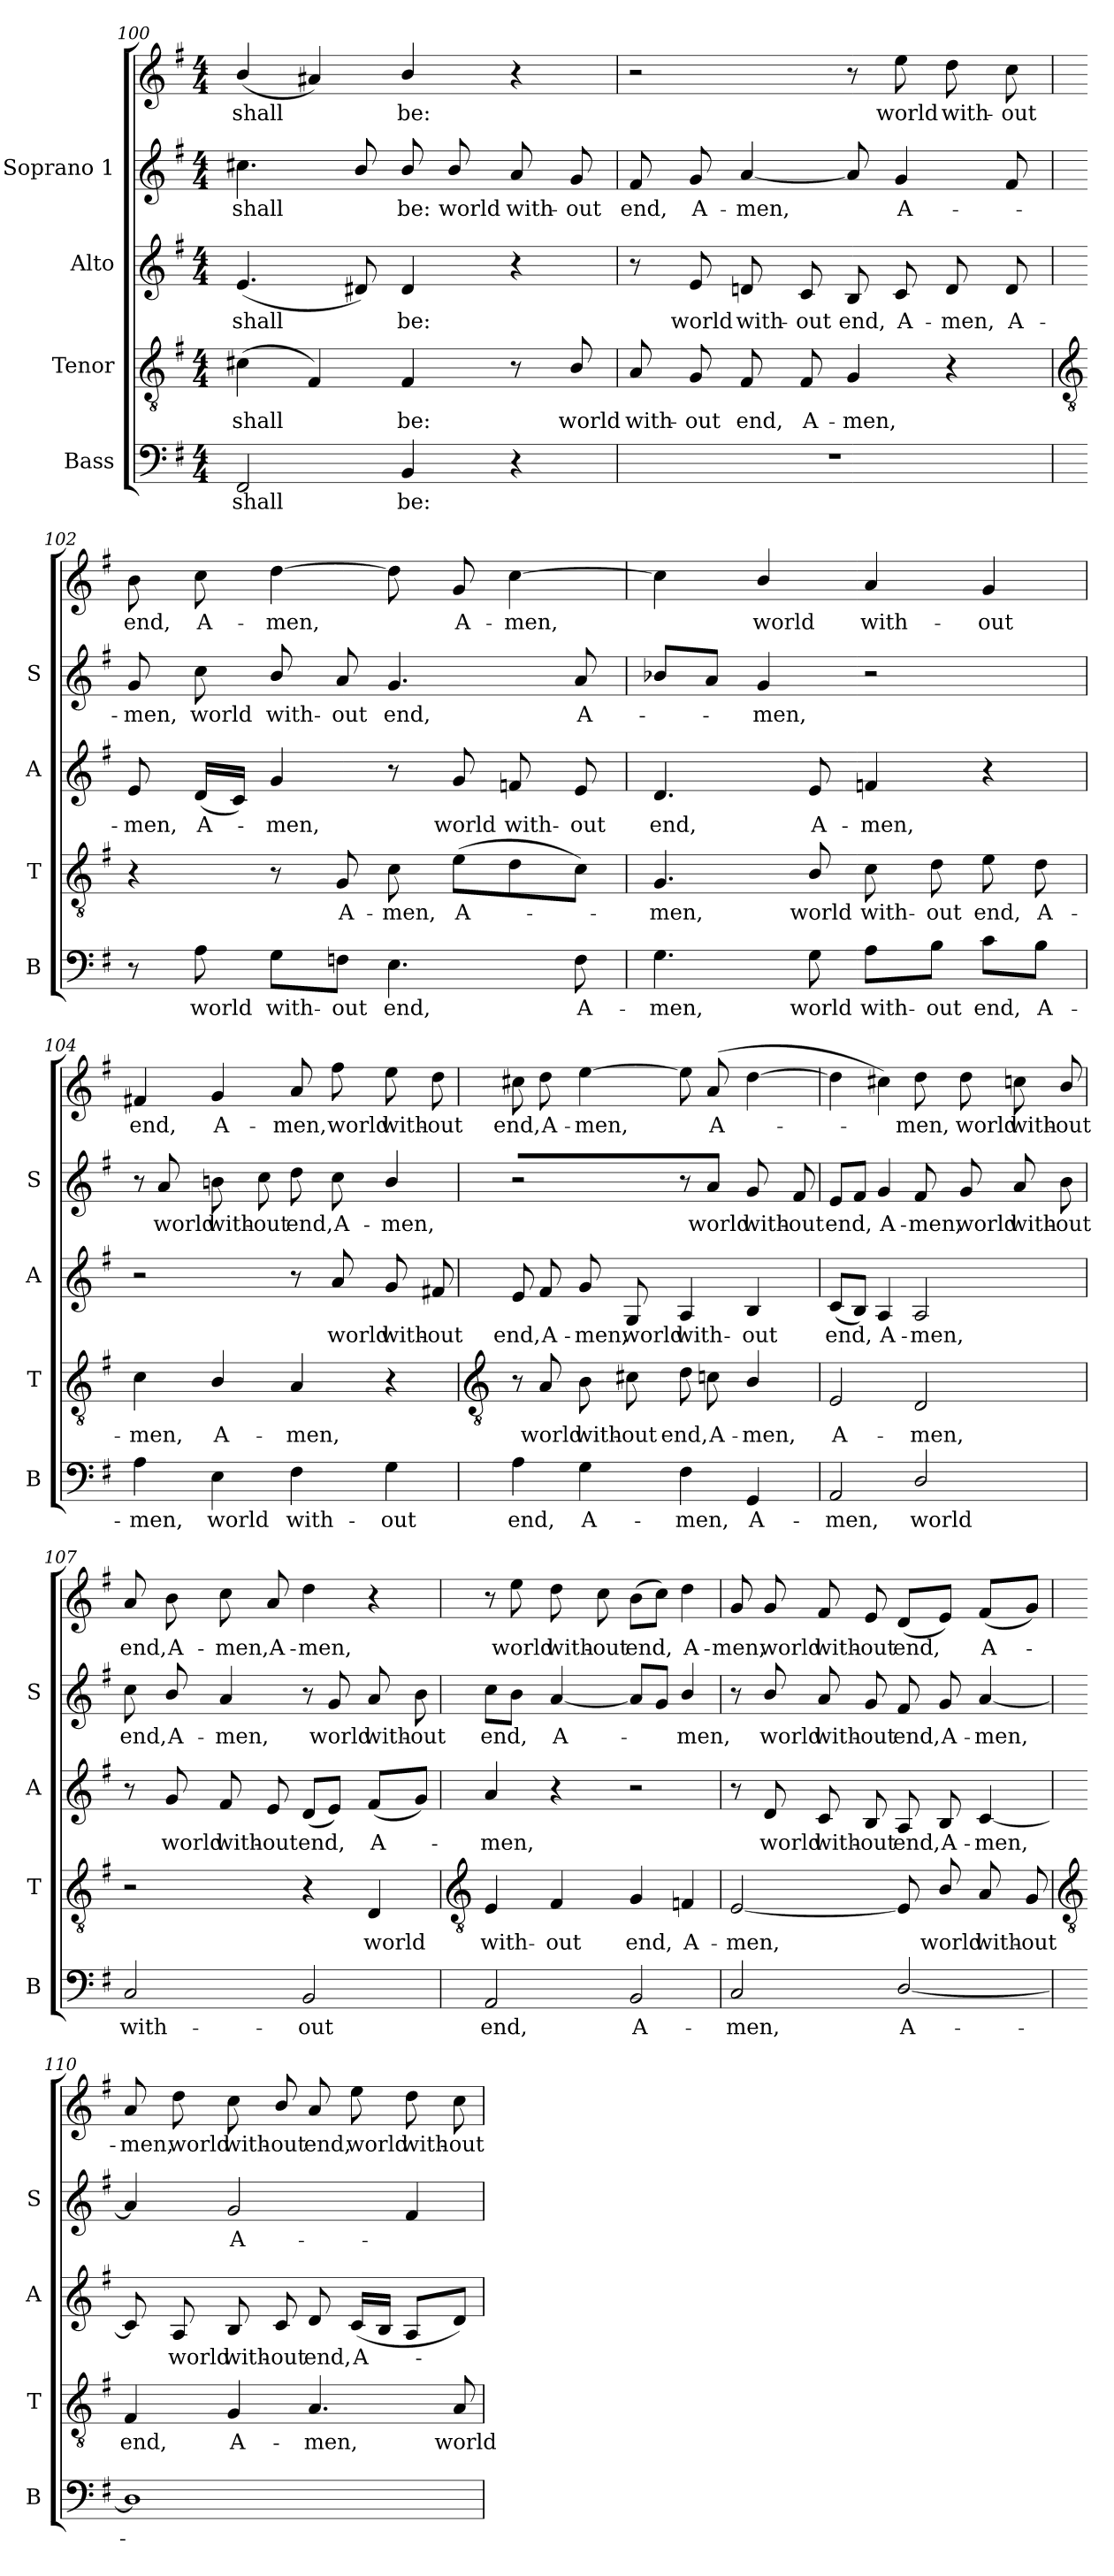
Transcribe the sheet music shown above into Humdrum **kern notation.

**kern	**text	**kern	**text	**kern	**text	**kern	**text	**kern	**text
*part4	*part4	*part3	*part3	*part2	*part2	*part1	*part1	*part1	*part1
*staff5	*staff5	*staff4	*staff4	*staff3	*staff3	*staff2	*staff2	*staff1	*staff1
*I"Bass	*	*I"Tenor	*	*I"Alto	*	*I"Soprano 1	*	*	*
*I'B	*	*I'T	*	*I'A	*	*I'S	*	*	*
*clefF4	*	*clefGv2	*	*clefG2	*	*clefG2	*	*clefG2	*
*k[f#]	*	*k[f#]	*	*k[f#]	*	*k[f#]	*	*k[f#]	*
*G:	*	*G:	*	*G:	*	*G:	*	*G:	*
*M4/4	*	*M4/4	*	*M4/4	*	*M4/4	*	*M4/4	*
=100	=100	=100	=100	=100	=100	=100	=100	=100	=100
!	!LO:LY:b	!	!LO:LY:b	!	!LO:LY:b	!	!LO:LY:b	!	!LO:LY:b
2FF#	shall	(<4c#X	shall	(<4.e	shall	4.cc#X	shall	(<4b/	shall
.	.	4F#)	.	.	.	.	.	4a#X)	.
.	.	.	.	8d#X)	.	8b/	.	.	.
!	!LO:LY:b	!	!LO:LY:b	!	!LO:LY:b	!	!LO:LY:b	!	!LO:LY:b
4BB	be:	4F#	be:	4d#	be:	8b/	be:	4b/	be:
!	!	!	!	!	!	!	!LO:LY:b	!	!
.	.	.	.	.	.	8b/	world	.	.
!	!	!	!	!	!	!	!LO:LY:b	!	!
4r	.	8r	.	4r	.	8a	with-	4r	.
!	!	!	!LO:LY:b	!	!	!	!LO:LY:b	!	!
.	.	8B/	world	.	.	8g	-out	.	.
=101	=101	=101	=101	=101	=101	=101	=101	=101	=101
!	!	!	!LO:LY:b	!	!	!	!LO:LY:b	!	!
1r	.	8A	with-	8r	.	8f#	end,	2r	.
!	!	!	!LO:LY:b	!	!LO:LY:b	!	!LO:LY:b	!	!
.	.	8G	-out	8e	world	8g	A-	.	.
!	!	!	!LO:LY:b	!	!LO:LY:b	!	!LO:LY:b	!	!
.	.	8F#	end,	8dn	with-	[4a	-men,	.	.
!	!	!	!LO:LY:b	!	!LO:LY:b	!	!	!	!
.	.	8F#	A-	8c	-out	.	.	.	.
!	!	!	!LO:LY:b	!	!LO:LY:b	!	!	!	!
.	.	4G	-men,	8B	end,	8a]	.	8r	.
!	!	!	!	!	!LO:LY:b	!	!LO:LY:b	!	!LO:LY:b
.	.	.	.	8c	A-	4g	A-	8ee	world
!	!	!	!	!	!LO:LY:b	!	!	!	!LO:LY:b
.	.	4r	.	8d	-men,	.	.	8dd	with-
!	!	!	!	!	!LO:LY:b	!	!	!	!LO:LY:b
.	.	.	.	8d	A-	8f#	.	8cc	-out
!!LO:LB:g=z
=102	=102	=102	=102	=102	=102	=102	=102	=102	=102
*	*	*clefGv2	*	*	*	*	*	*	*
!	!	!	!	!	!LO:LY:b	!	!LO:LY:b	!	!LO:LY:b
8r	.	4r	.	8e	-men,	8g	men,	8b	end,
!	!LO:LY:b	!	!	!	!LO:LY:b	!	!LO:LY:b	!	!LO:LY:b
8A	world	.	.	(<16dLL	A-	8cc	world	8cc	A-
.	.	.	.	16cJJ)	.	.	.	.	.
!	!LO:LY:b	!	!	!	!LO:LY:b	!	!LO:LY:b	!	!LO:LY:b
8G\L	with-	8r	.	4g	men,	8b/	with-	[4dd	-men,
!	!LO:LY:b	!	!LO:LY:b	!	!	!	!LO:LY:b	!	!
8Fn\J	-out	8G	A-	.	.	8a	-out	.	.
!	!LO:LY:b	!	!LO:LY:b	!	!	!	!LO:LY:b	!	!
4.E	end,	8c	-men,	8r	.	4.g	end,	8dd]	.
!	!	!	!LO:LY:b	!	!LO:LY:b	!	!	!	!LO:LY:b
.	.	(>8eL	A-	8g	world	.	.	8g	A-
!	!	!	!	!	!LO:LY:b	!	!	!	!LO:LY:b
.	.	8d	.	8fn	with-	.	.	[4cc	-men,
!	!LO:LY:b	!	!	!	!LO:LY:b	!	!LO:LY:b	!	!
8F	A-	8cJ)	.	8e	-out	8a	A-	.	.
=103	=103	=103	=103	=103	=103	=103	=103	=103	=103
!	!LO:LY:b	!	!LO:LY:b	!	!LO:LY:b	!	!	!	!
4.G	-men,	4.G	men,	4.d	end,	8b-XL	.	4cc]	.
.	.	.	.	.	.	8aJ	.	.	.
!	!	!	!	!	!	!	!LO:LY:b	!	!LO:LY:b
.	.	.	.	.	.	4g	men,	4b/	world
!	!LO:LY:b	!	!LO:LY:b	!	!LO:LY:b	!	!	!	!
8G	world	8B/	world	8e	A-	.	.	.	.
!	!LO:LY:b	!	!LO:LY:b	!	!LO:LY:b	!	!	!	!LO:LY:b
8A\L	with-	8c	with-	4fn	-men,	2r	.	4a	with-
!	!LO:LY:b	!	!LO:LY:b	!	!	!	!	!	!
8B\J	-out	8d	-out	.	.	.	.	.	.
!	!LO:LY:b	!	!LO:LY:b	!	!	!	!	!	!LO:LY:b
8c\L	end,	8e	end,	4r	.	.	.	4g	-out
!	!LO:LY:b	!	!LO:LY:b	!	!	!	!	!	!
8B\J	A-	8d	A-	.	.	.	.	.	.
=104	=104	=104	=104	=104	=104	=104	=104	=104	=104
!	!LO:LY:b	!	!LO:LY:b	!	!	!	!	!	!LO:LY:b
4A	-men,	4c	-men,	2r	.	8r	.	4f#X	end,
!	!	!	!	!	!	!	!LO:LY:b	!	!
.	.	.	.	.	.	8a	world	.	.
!	!LO:LY:b	!	!LO:LY:b	!	!	!	!LO:LY:b	!	!LO:LY:b
4E	world	4B/	A-	.	.	8bn	with-	4g	A-
!	!	!	!	!	!	!	!LO:LY:b	!	!
.	.	.	.	.	.	8cc	-out	.	.
!	!LO:LY:b	!	!LO:LY:b	!	!	!	!LO:LY:b	!	!LO:LY:b
4F#	with-	4A	-men,	8r	.	8dd	end,	8a	-men,
!	!	!	!	!	!LO:LY:b	!	!LO:LY:b	!	!LO:LY:b
.	.	.	.	8a	world	8cc	A-	8ff#	world
!	!LO:LY:b	!	!	!	!LO:LY:b	!	!LO:LY:b	!	!LO:LY:b
4G	-out	4r	.	8g	with-	4b/	-men,	8ee	with-
!	!	!	!	!	!LO:LY:b	!	!	!	!LO:LY:b
.	.	.	.	8f#X	-out	.	.	8dd	-out
!!LO:LB:g=z
=105	=105	=105	=105	=105	=105	=105	=105	=105	=105
*	*	*clefGv2	*	*	*	*	*	*	*
!	!LO:LY:b	!	!	!	!LO:LY:b	!	!	!	!LO:LY:b
4A	end,	8r	.	8e	end,	2r	.	8cc#X	end,
!	!	!	!LO:LY:b	!	!LO:LY:b	!	!	!	!LO:LY:b
.	.	8A	world	8f#	A-	.	.	8dd	A-
!	!LO:LY:b	!	!LO:LY:b	!	!LO:LY:b	!	!	!	!LO:LY:b
4G	A-	8B	with-	8g	-men,	.	.	[4ee	-men,
!	!	!	!LO:LY:b	!	!LO:LY:b	!	!	!	!
.	.	8c#X	-out	8G	world	.	.	.	.
!	!LO:LY:b	!	!LO:LY:b	!	!LO:LY:b	!	!	!	!
4F#	-men,	8d	end,	4A	with-	8r	.	8ee]	.
!	!	!	!LO:LY:b	!	!	!	!LO:LY:b	!	!LO:LY:b
.	.	8cn	A-	.	.	8aJ	world	(>8aL	A-
!	!LO:LY:b	!	!LO:LY:b	!	!LO:LY:b	!	!LO:LY:b	!	!
4GG	A-	4B/	-men,	4B	-out	8g	with-	[4dd	.
!	!	!	!	!	!	!	!LO:LY:b	!	!
.	.	.	.	.	.	8f#	-out	.	.
=106	=106	=106	=106	=106	=106	=106	=106	=106	=106
!	!LO:LY:b	!	!LO:LY:b	!	!LO:LY:b	!	!LO:LY:b	!	!
2AA	-men,	2E	A-	(<8cL	end,	8eL	end,	4dd]	.
.	.	.	.	8BJ)	.	8f#J	.	.	.
!	!	!	!	!	!LO:LY:b	!	!LO:LY:b	!	!
.	.	.	.	4A	A-	4g	A-	4cc#X)	.
!	!LO:LY:b	!	!LO:LY:b	!	!LO:LY:b	!	!LO:LY:b	!	!LO:LY:b
2D/	world	2D	-men,	2A	-men,	8f#	-men,	8dd	men,
!	!	!	!	!	!	!	!LO:LY:b	!	!LO:LY:b
.	.	.	.	.	.	8g	world	8dd	world
!	!	!	!	!	!	!	!LO:LY:b	!	!LO:LY:b
.	.	.	.	.	.	8a	with-	8ccn	with-
!	!	!	!	!	!	!	!LO:LY:b	!	!LO:LY:b
.	.	.	.	.	.	8b	-out	8b/	-out
=107	=107	=107	=107	=107	=107	=107	=107	=107	=107
!	!LO:LY:b	!	!	!	!	!	!LO:LY:b	!	!LO:LY:b
2C	with-	2r	.	8r	.	8cc	end,	8a	end,
!	!	!	!	!	!LO:LY:b	!	!LO:LY:b	!	!LO:LY:b
.	.	.	.	8g	world	8b/	A-	8b	A-
!	!	!	!	!	!LO:LY:b	!	!LO:LY:b	!	!LO:LY:b
.	.	.	.	8f#	with-	4a	-men,	8cc	-men,
!	!	!	!	!	!LO:LY:b	!	!	!	!LO:LY:b
.	.	.	.	8e	-out	.	.	8a	A-
!	!LO:LY:b	!	!	!	!LO:LY:b	!	!	!	!LO:LY:b
2BB	-out	4r	.	(<8dL	end,	8r	.	4dd	-men,
!	!	!	!	!	!	!	!LO:LY:b	!	!
.	.	.	.	8eJ)	.	8g	world	.	.
!	!	!	!LO:LY:b	!	!LO:LY:b	!	!LO:LY:b	!	!
.	.	4D	world	(<8f#L	A-	8a	with-	4r	.
!	!	!	!	!	!	!	!LO:LY:b	!	!
.	.	.	.	8gJ)	.	8b	-out	.	.
!!LO:LB:g=z
=108	=108	=108	=108	=108	=108	=108	=108	=108	=108
*	*	*clefGv2	*	*	*	*	*	*	*
!	!LO:LY:b	!	!LO:LY:b	!	!LO:LY:b	!	!LO:LY:b	!	!
2AA	end,	4E	with-	4a	men,	8ccL	-end,	8r	.
!	!	!	!	!	!	!	!	!	!LO:LY:b
.	.	.	.	.	.	8bJ	.	8ee	world
!	!	!	!LO:LY:b	!	!	!	!LO:LY:b	!	!LO:LY:b
.	.	4F#	-out	4r	.	[4a	A-	8dd	with-
!	!	!	!	!	!	!	!	!	!LO:LY:b
.	.	.	.	.	.	.	.	8cc	-out
!	!LO:LY:b	!	!LO:LY:b	!	!	!	!	!	!LO:LY:b
2BB	A-	4G	end,	2r	.	8aL]	.	(>8bL	end,
.	.	.	.	.	.	8gJ	.	8ccJ)	.
!	!	!	!LO:LY:b	!	!	!	!LO:LY:b	!	!LO:LY:b
.	.	4Fn	A-	.	.	4b/	men,	4dd	A-
=109	=109	=109	=109	=109	=109	=109	=109	=109	=109
!	!LO:LY:b	!	!LO:LY:b	!	!	!	!	!	!LO:LY:b
2C	-men,	[2E	-men,	8r	.	8r	.	8g	men,
!	!	!	!	!	!LO:LY:b	!	!LO:LY:b	!	!LO:LY:b
.	.	.	.	8d	world	8b/	world	8g	world
!	!	!	!	!	!LO:LY:b	!	!LO:LY:b	!	!LO:LY:b
.	.	.	.	8c	with-	8a	with-	8f#	with-
!	!	!	!	!	!LO:LY:b	!	!LO:LY:b	!	!LO:LY:b
.	.	.	.	8B	-out	8g	-out	8e	-out
!	!LO:LY:b	!	!	!	!LO:LY:b	!	!LO:LY:b	!	!LO:LY:b
[2D/	A-	8E]	.	8A	end,	8f#	end,	(<8dL	end,
!	!	!	!LO:LY:b	!	!LO:LY:b	!	!LO:LY:b	!	!
.	.	8B/	world	8B	A-	8g	A-	8eJ)	.
!	!	!	!LO:LY:b	!	!LO:LY:b	!	!LO:LY:b	!	!LO:LY:b
.	.	8A	with-	[4c	-men,	[4a	-men,	(<8f#L	A-
!	!	!	!LO:LY:b	!	!	!	!	!	!
.	.	8G	-out	.	.	.	.	8gJ)	.
!!LO:LB:g=z
=110	=110	=110	=110	=110	=110	=110	=110	=110	=110
*	*	*clefGv2	*	*	*	*	*	*	*
!	!	!	!LO:LY:b	!	!	!	!	!	!LO:LY:b
1D]	.	4F#	end,	8c]	.	4a]	.	8a	men,
!	!	!	!	!	!LO:LY:b	!	!	!	!LO:LY:b
.	.	.	.	8A	world	.	.	8dd	world
!	!	!	!LO:LY:b	!	!LO:LY:b	!	!LO:LY:b	!	!LO:LY:b
.	.	4G	A-	8B	with-	2g	A-	8cc	with-
!	!	!	!	!	!LO:LY:b	!	!	!	!LO:LY:b
.	.	.	.	8c	-out	.	.	8b/	-out
!	!	!	!LO:LY:b	!	!LO:LY:b	!	!	!	!LO:LY:b
.	.	4.A	-men,	8d	end,	.	.	8a	end,
!	!	!	!	!	!LO:LY:b	!	!	!	!LO:LY:b
.	.	.	.	(<16cLL	A-	.	.	8ee	world
.	.	.	.	16BJJ	.	.	.	.	.
!	!	!	!	!	!	!	!	!	!LO:LY:b
.	.	.	.	8AL	.	4f#	.	8dd	with-
!	!	!	!LO:LY:b	!	!	!	!	!	!LO:LY:b
.	.	8A	world	8dJ)	.	.	.	8cc	-out
=	=	=	=	=	=	=	=	=	=
*-	*-	*-	*-	*-	*-	*-	*-	*-	*-
